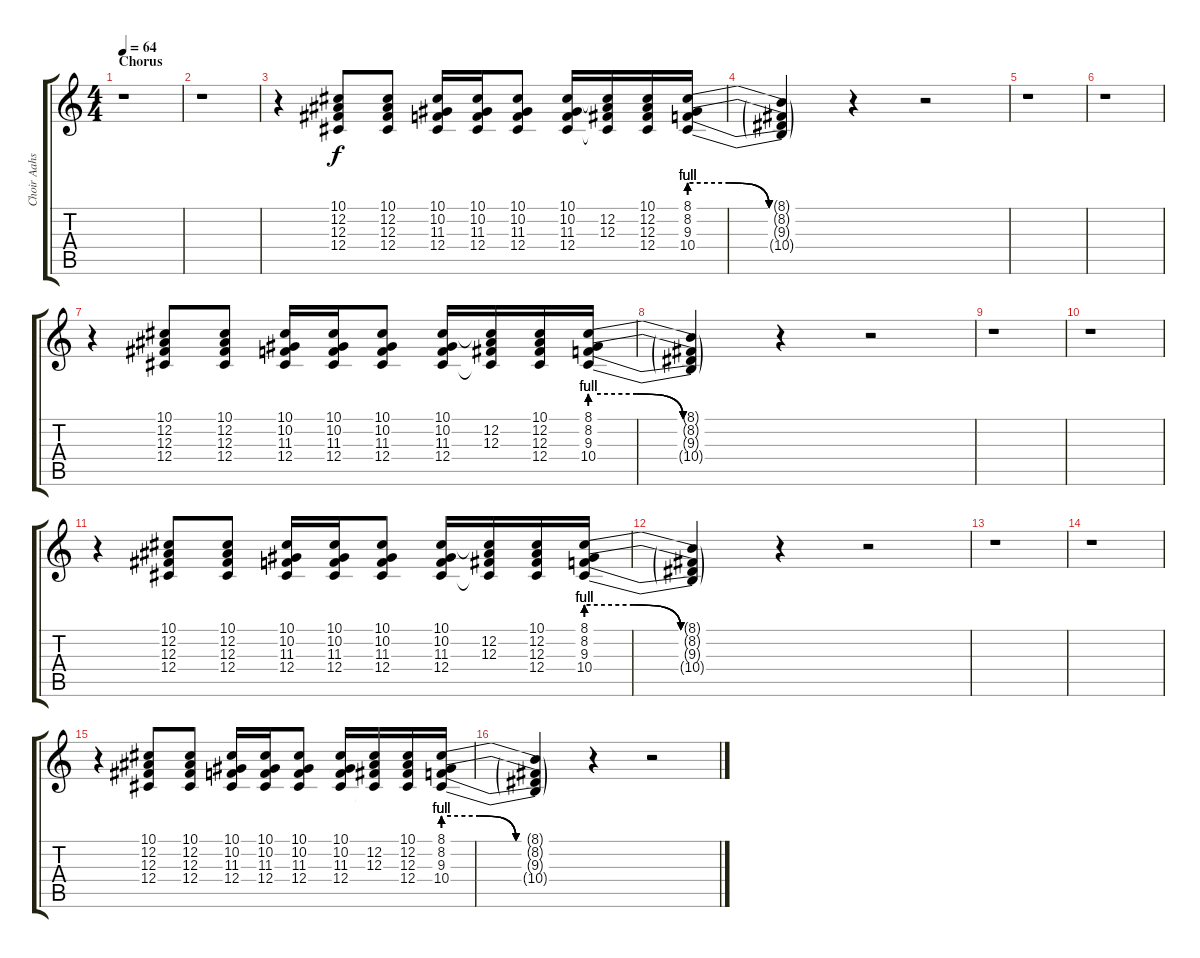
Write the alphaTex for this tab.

\track ("Choir Aahs (Everyone)" "Choir Aahs") {instrument choiraahs}
\staff {score tabs}
\tuning (Eb4 Bb3 Gb3 Db3 Ab2 Eb2) {hide}
\ts (4 4)
\section ("" "Chorus")
\tempo 64
\clef g2
\ks c
r.1{dy mp} |
r.1 |
r.4 (10.1 12.2 12.3 12.4).8{dy f} (10.1 12.2 12.3 12.4).8 (10.1 10.2 11.3 12.4).16 (10.1 10.2 11.3 12.4).16 (10.1 10.2 11.3 12.4).8 (10.1 10.2 11.3 12.4).16 (10.1{t} 12.2 12.3 12.4{t}).16 (10.1 12.2 12.3 12.4).16 (8.1{be (custom 0 4 15 4 30 0 40 0 60 0)} 8.2{be (custom 0 4 15 4 30 0 40 0 60 0)} 9.3{be (custom 0 4 15 4 30 0 40 0 60 0)} 10.4{be (custom 0 4 15 4 30 0 40 0 60 0)}).16 |
(8.1{t} 8.2{t} 9.3{t} 10.4{t}).4 r.4 r.2 |
r.1 |
r.1 |
r.4 (10.1 12.2 12.3 12.4).8 (10.1 12.2 12.3 12.4).8 (10.1 10.2 11.3 12.4).16 (10.1 10.2 11.3 12.4).16 (10.1 10.2 11.3 12.4).8 (10.1 10.2 11.3 12.4).16 (10.1{t} 12.2 12.3 12.4{t}).16 (10.1 12.2 12.3 12.4).16 (8.1{be (custom 0 4 15 4 30 0 40 0 60 0)} 8.2{be (custom 0 4 15 4 30 0 40 0 60 0)} 9.3{be (custom 0 4 15 4 30 0 40 0 60 0)} 10.4{be (custom 0 4 15 4 30 0 40 0 60 0)}).16 |
(8.1{t} 8.2{t} 9.3{t} 10.4{t}).4 r.4 r.2 |
r.1 |
r.1 |
r.4 (10.1 12.2 12.3 12.4).8 (10.1 12.2 12.3 12.4).8 (10.1 10.2 11.3 12.4).16 (10.1 10.2 11.3 12.4).16 (10.1 10.2 11.3 12.4).8 (10.1 10.2 11.3 12.4).16 (10.1{t} 12.2 12.3 12.4{t}).16 (10.1 12.2 12.3 12.4).16 (8.1{be (custom 0 4 15 4 30 0 40 0 60 0)} 8.2{be (custom 0 4 15 4 30 0 40 0 60 0)} 9.3{be (custom 0 4 15 4 30 0 40 0 60 0)} 10.4{be (custom 0 4 15 4 30 0 40 0 60 0)}).16 |
(8.1{t} 8.2{t} 9.3{t} 10.4{t}).4 r.4 r.2 |
r.1 |
r.1 |
r.4 (10.1 12.2 12.3 12.4).8 (10.1 12.2 12.3 12.4).8 (10.1 10.2 11.3 12.4).16 (10.1 10.2 11.3 12.4).16 (10.1 10.2 11.3 12.4).8 (10.1 10.2 11.3 12.4).16 (10.1{t} 12.2 12.3 12.4{t}).16 (10.1 12.2 12.3 12.4).16 (8.1{be (custom 0 4 15 4 30 0 40 0 60 0)} 8.2{be (custom 0 4 15 4 30 0 40 0 60 0)} 9.3{be (custom 0 4 15 4 30 0 40 0 60 0)} 10.4{be (custom 0 4 15 4 30 0 40 0 60 0)}).16 |
(8.1{t} 8.2{t} 9.3{t} 10.4{t}).4 r.4 r.2
